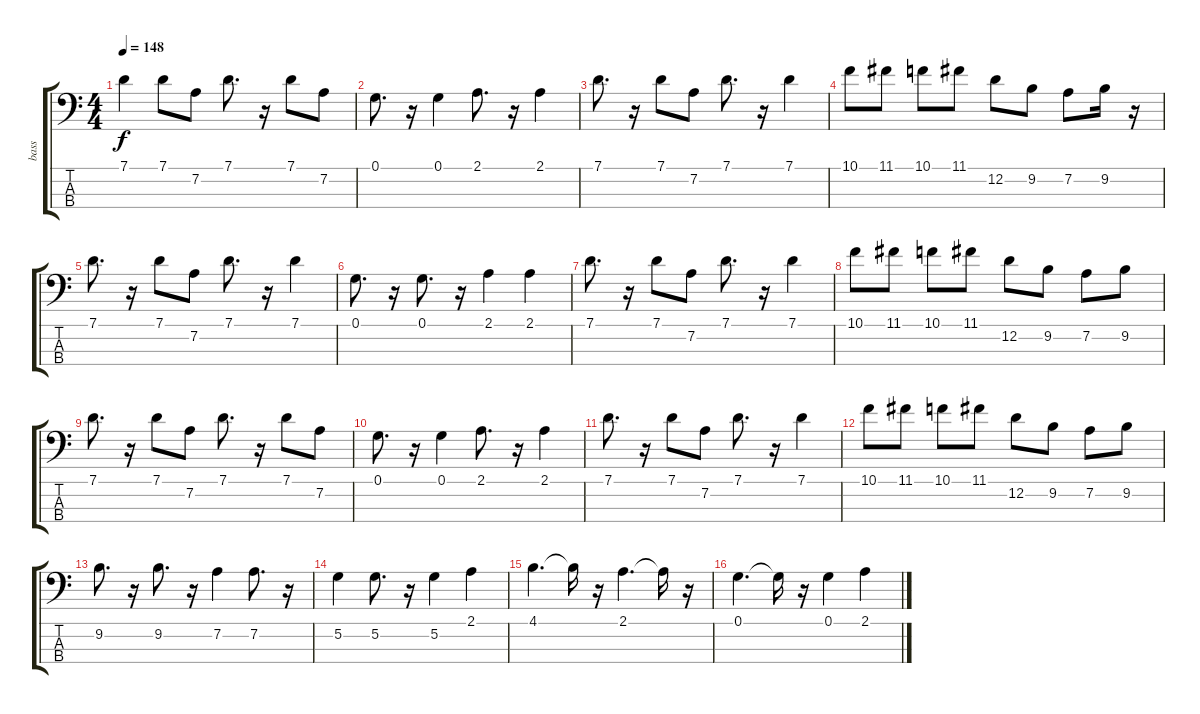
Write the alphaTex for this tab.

\track ("bass" "bass") {instrument electricbassfinger}
\staff {score tabs}
\tuning (G2 D2 A1 E1) {hide}
\ts (4 4)
\tempo 148
\clef f4
\ks c
7.1.4{dy f} 7.1.8 7.2.8 7.1.8{d} r.16 7.1.8 7.2.8 |
0.1.8{d} r.16 0.1.4 2.1.8{d} r.16 2.1.4 |
7.1.8{d} r.16 7.1.8 7.2.8 7.1.8{d} r.16 7.1.4 |
10.1.8 11.1.8 10.1.8 11.1.8 12.2.8 9.2.8 7.2.8 9.2.16 r.16 |
7.1.8{d} r.16 7.1.8 7.2.8 7.1.8{d} r.16 7.1.4 |
0.1.8{d} r.16 0.1.8{d} r.16 2.1.4 2.1.4 |
7.1.8{d} r.16 7.1.8 7.2.8 7.1.8{d} r.16 7.1.4 |
10.1.8 11.1.8 10.1.8 11.1.8 12.2.8 9.2.8 7.2.8 9.2.8 |
7.1.8{d} r.16 7.1.8 7.2.8 7.1.8{d} r.16 7.1.8 7.2.8 |
0.1.8{d} r.16 0.1.4 2.1.8{d} r.16 2.1.4 |
7.1.8{d} r.16 7.1.8 7.2.8 7.1.8{d} r.16 7.1.4 |
10.1.8 11.1.8 10.1.8 11.1.8 12.2.8 9.2.8 7.2.8 9.2.8 |
9.2.8{d} r.16 9.2.8{d} r.16 7.2.4 7.2.8{d} r.16 |
5.2.4 5.2.8{d} r.16 5.2.4 2.1.4 |
4.1.4{d} 4.1{t}.16 r.16 2.1.4{d} 2.1{t}.16 r.16 |
0.1.4{d} 0.1{t}.16 r.16 0.1.4 2.1.4
